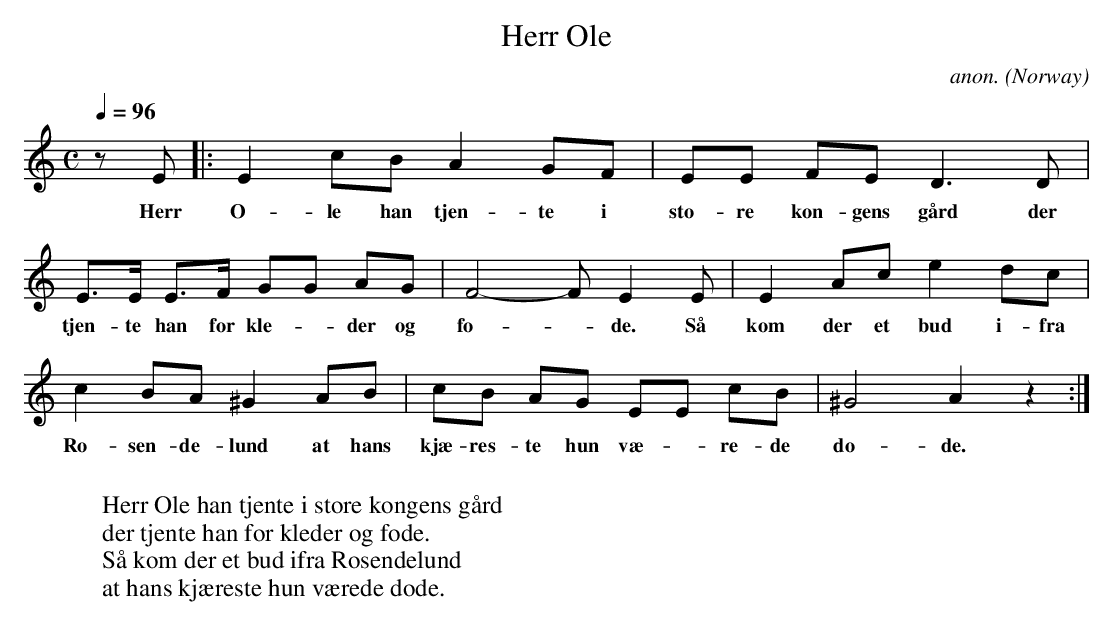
X:1
T:Herr Ole
C:anon.
O:Norway
M:C
L:1/8
Q:1/4=96
K:Am
z E|:E2cB A2GF|EE FE D3D|
w:Herr O-le han tjen-te i sto-re kon-gens g\aard der
E>E E>F GG AG|F4- FE2E|E2Ac e2dc|
w:tjen-te han for kle--der og f\o--de. S\aa kom der et bud i-fra
c2BA ^G2AB|cB AG EE cB|^G4 A2 z2:|
w: Ro-sen-de-lund at hans kj\ae-res-te hun v\ae--re-de d\o-de.
W:
W:Herr Ole han tjente i store kongens g\aard
W:der tjente han for kleder og f\ode.
W:S\aa kom der et bud ifra Rosendelund
W:at hans kj\aereste hun v\aerede d\ode.
